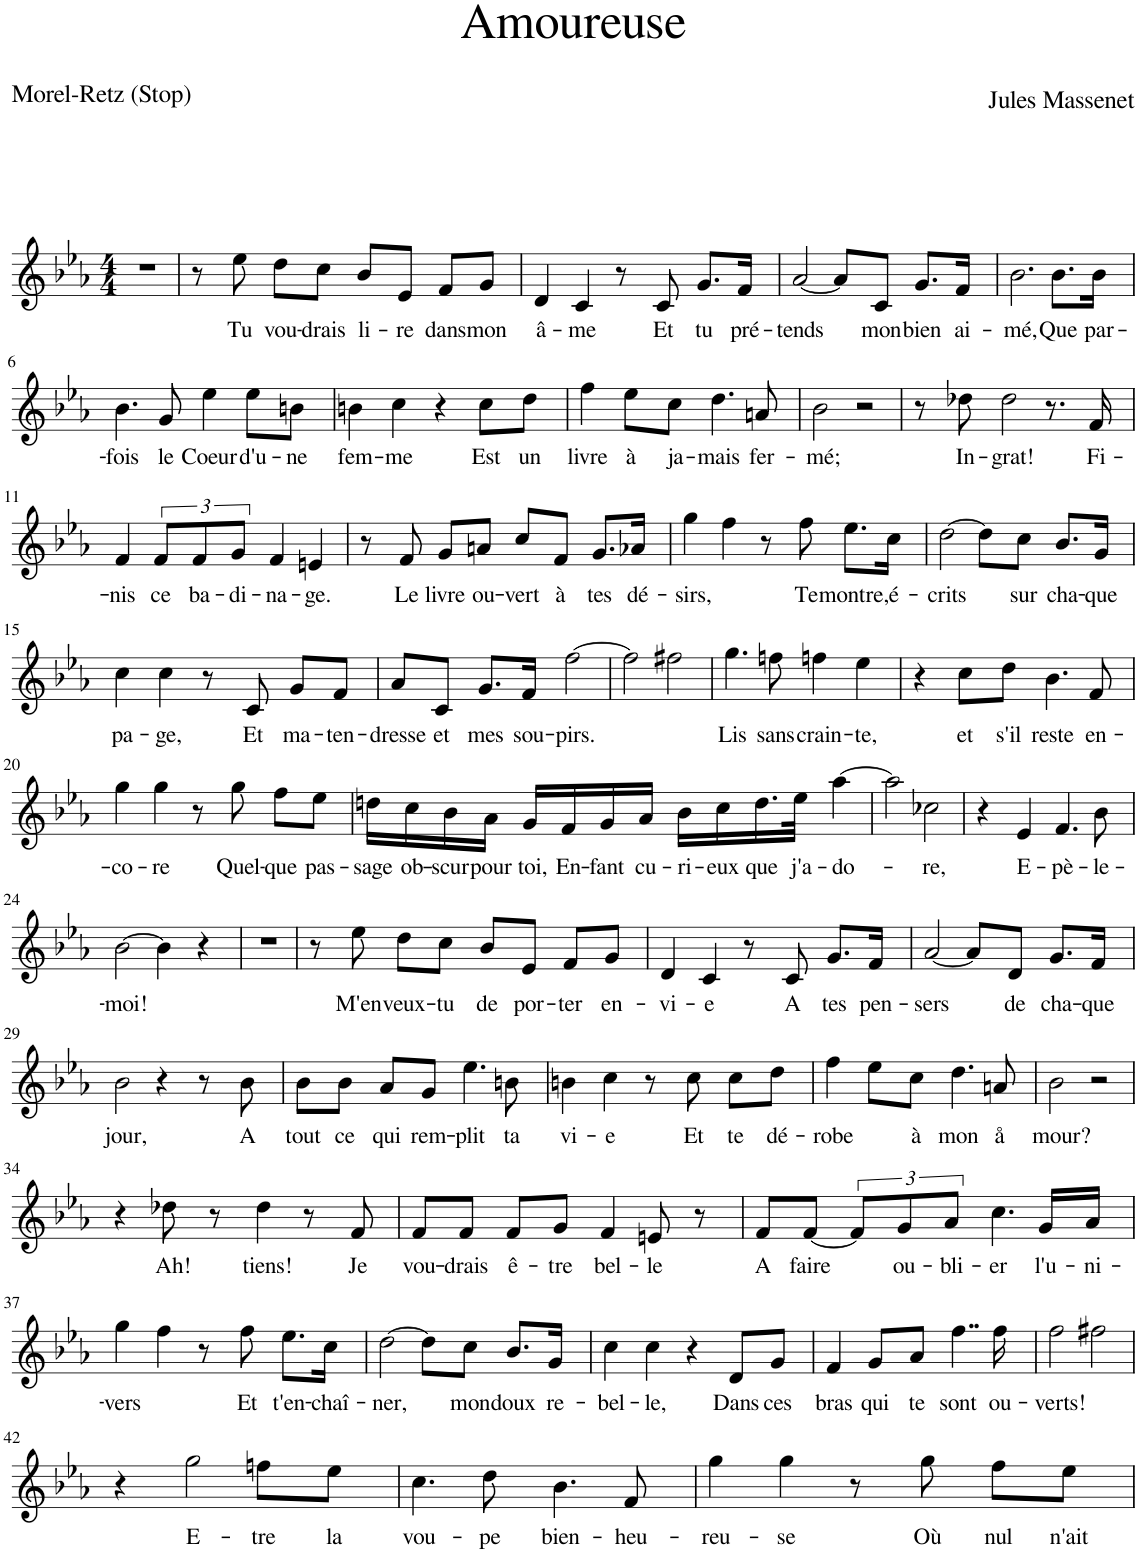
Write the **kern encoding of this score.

**kern	**text
*part1	*part1
*staff1	*staff1
*I"Piano	*
*I'Pno	*
*clefG2	*
*k[b-e-a-]	*
*M4/4	*
=1	=1
1r	.
=2	=2
8r	.
!	!LO:LY:b
8ee-\	Tu
!	!LO:LY:b
8dd\L	vou-
!	!LO:LY:b
8cc\J	-drais
!	!LO:LY:b
8b-/L	li-
!	!LO:LY:b
8e-/J	-re
!	!LO:LY:b
8f/L	dans
!	!LO:LY:b
8g/J	mon
=3	=3
!	!LO:LY:b
4d/	â-
!	!LO:LY:b
4c/	-me
8r	.
!	!LO:LY:b
8c/	Et
!	!LO:LY:b
8.g/L	tu
!	!LO:LY:b
16f/Jk	pré-
=4	=4
!	!LO:LY:b
[2a-/	-tends
8a-/L]	.
!	!LO:LY:b
8c/J	mon
!	!LO:LY:b
8.g/L	bien
!	!LO:LY:b
16f/Jk	ai-
=5	=5
!	!LO:LY:b
2.b-\	-mé,
!	!LO:LY:b
8.b-\L	Que
!	!LO:LY:b
16b-\Jk	par-
!!LO:LB:g=z
=6	=6
!	!LO:LY:b
4.b-\	-fois
!	!LO:LY:b
8g/	le
!	!LO:LY:b
4ee-\	Coeur
!	!LO:LY:b
8ee-\L	d'u-
!	!LO:LY:b
8bn\J	-ne
=7	=7
!	!LO:LY:b
4bn\	fem-
!	!LO:LY:b
4cc\	-me
4r	.
!	!LO:LY:b
8cc\L	Est
!	!LO:LY:b
8dd\J	un
=8	=8
!	!LO:LY:b
4ff\	livre
!	!LO:LY:b
8ee-\L	à
!	!LO:LY:b
8cc\J	ja-
!	!LO:LY:b
4.dd\	-mais
!	!LO:LY:b
8an/	fer-
=9	=9
!	!LO:LY:b
2b-\	-mé;
2r	.
=10	=10
8r	.
!	!LO:LY:b
8dd-X\	In-
!	!LO:LY:b
2dd-\	-grat!
8.r	.
!	!LO:LY:b
16f/	Fi-
!!LO:LB:g=z
=11	=11
!	!LO:LY:b
4f/	-nis
!	!LO:LY:b
12f/L	ce
!	!LO:LY:b
12f/	ba-
!	!LO:LY:b
12g/J	-di-
!	!LO:LY:b
4f/	-na-
!	!LO:LY:b
4en/	-ge.
=12	=12
8r	.
!	!LO:LY:b
8f/	Le
!	!LO:LY:b
8g/L	livre
!	!LO:LY:b
8an/J	ou-
!	!LO:LY:b
8cc/L	-vert
!	!LO:LY:b
8f/J	à
!	!LO:LY:b
8.g/L	tes
!	!LO:LY:b
16a-X/Jk	dé-
=13	=13
!	!LO:LY:b
4gg\	-sirs,
4ff\	.
8r	.
!	!LO:LY:b
8ff\	Te
!	!LO:LY:b
8.ee-\L	montre,
!	!LO:LY:b
16cc\Jk	é-
=14	=14
!	!LO:LY:b
[2dd\	-crits
8dd\L]	.
!	!LO:LY:b
8cc\J	sur
!	!LO:LY:b
8.b-/L	cha-
!	!LO:LY:b
16g/Jk	-que
!!LO:LB:g=z
=15	=15
!	!LO:LY:b
4cc\	pa-
!	!LO:LY:b
4cc\	-ge,
8r	.
!	!LO:LY:b
8c/	Et
!	!LO:LY:b
8g/L	ma-
!	!LO:LY:b
8f/J	-ten-
=16	=16
!	!LO:LY:b
8a-/L	-dresse
!	!LO:LY:b
8c/J	et
!	!LO:LY:b
8.g/L	mes
!	!LO:LY:b
16f/Jk	sou-
!	!LO:LY:b
[2ff\	-pirs.
=17	=17
2ff\]	.
2ff#X\	.
=18	=18
!	!LO:LY:b
4.gg\	Lis
!	!LO:LY:b
8ffn\	sans
!	!LO:LY:b
4ffn\	crain-
!	!LO:LY:b
4ee-\	-te,
=19	=19
4r	.
!	!LO:LY:b
8cc\L	et
!	!LO:LY:b
8dd\J	s'il
!	!LO:LY:b
4.b-\	reste
!	!LO:LY:b
8f/	en-
!!LO:LB:g=z
=20	=20
!	!LO:LY:b
4gg\	-co-
!	!LO:LY:b
4gg\	-re
8r	.
!	!LO:LY:b
8gg\	Quel-
!	!LO:LY:b
8ff\L	-que
!	!LO:LY:b
8ee-\J	pas-
=21	=21
!	!LO:LY:b
16ddn\LL	sage
!	!LO:LY:b
16cc\	ob-
!	!LO:LY:b
16b-\	-scur
!	!LO:LY:b
16a-\JJ	pour
!	!LO:LY:b
16g/LL	toi,
!	!LO:LY:b
16f/	En-
!	!LO:LY:b
16g/	-fant
!	!LO:LY:b
16a-/JJ	cu-
!	!LO:LY:b
16b-\LL	-ri-
!	!LO:LY:b
16cc\	-eux
!	!LO:LY:b
16.dd\	que
!	!LO:LY:b
32ee-\JJk	j'a-
!	!LO:LY:b
[4aa-\	-do-
=22	=22
2aa-\]	.
!	!LO:LY:b
2cc-X\	-re,
=23	=23
4r	.
!	!LO:LY:b
4e-/	E-
!	!LO:LY:b
4.f/	-pè-
!	!LO:LY:b
8b-\	-le-
!!LO:LB:g=z
=24	=24
!	!LO:LY:b
[2b-\	-moi!
4b-\]	.
4r	.
=25	=25
1r	.
=26	=26
8r	.
!	!LO:LY:b
8ee-\	M'en
!	!LO:LY:b
8dd\L	veux-
!	!LO:LY:b
8cc\J	-tu
!	!LO:LY:b
8b-/L	de
!	!LO:LY:b
8e-/J	por-
!	!LO:LY:b
8f/L	-ter
!	!LO:LY:b
8g/J	en-
=27	=27
!	!LO:LY:b
4d/	-vi-
!	!LO:LY:b
4c/	-e
8r	.
!	!LO:LY:b
8c/	A
!	!LO:LY:b
8.g/L	tes
!	!LO:LY:b
16f/Jk	pen-
=28	=28
!	!LO:LY:b
[2a-/	-sers
8a-/L]	.
!	!LO:LY:b
8d/J	de
!	!LO:LY:b
8.g/L	cha-
!	!LO:LY:b
16f/Jk	-que
!!LO:LB:g=z
=29	=29
!	!LO:LY:b
2b-\	jour,
4r	.
8r	.
!	!LO:LY:b
8b-\	A
=30	=30
!	!LO:LY:b
8b-\L	tout
!	!LO:LY:b
8b-\J	ce
!	!LO:LY:b
8a-/L	qui
!	!LO:LY:b
8g/J	rem-
!	!LO:LY:b
4.ee-\	-plit
!	!LO:LY:b
8bn\	ta
=31	=31
!	!LO:LY:b
4bn\	vi-
!	!LO:LY:b
4cc\	-e
8r	.
!	!LO:LY:b
8cc\	Et
!	!LO:LY:b
8cc\L	te
!	!LO:LY:b
8dd\J	dé-
=32	=32
!	!LO:LY:b
4ff\	-robe
8ee-\L	.
!	!LO:LY:b
8cc\J	à
!	!LO:LY:b
4.dd\	mon
!	!LO:LY:b
8an/	å
=33	=33
!	!LO:LY:b
2b-\	-mour?
2r	.
!!LO:LB:g=z
=34	=34
4r	.
!	!LO:LY:b
8dd-X\	Ah!
8r	.
!	!LO:LY:b
4dd-\	tiens!
8r	.
!	!LO:LY:b
8f/	Je
=35	=35
!	!LO:LY:b
8f/L	vou-
!	!LO:LY:b
8f/J	-drais
!	!LO:LY:b
8f/L	ê-
!	!LO:LY:b
8g/J	-tre
!	!LO:LY:b
4f/	bel-
!	!LO:LY:b
8en/	-le
8r	.
=36	=36
!	!LO:LY:b
8f/L	A
!	!LO:LY:b
[8f/J	faire
12f/L]	.
!	!LO:LY:b
12g/	ou-
!	!LO:LY:b
12a-/J	-bli-
!	!LO:LY:b
4.cc\	-er
!	!LO:LY:b
16g/LL	l'u-
!	!LO:LY:b
16a-/JJ	-ni-
!!LO:LB:g=z
=37	=37
!	!LO:LY:b
4gg\	-vers
4ff\	.
8r	.
!	!LO:LY:b
8ff\	Et
!	!LO:LY:b
8.ee-\L	t'en-
!	!LO:LY:b
16cc\Jk	-chaî-
=38	=38
!	!LO:LY:b
[2dd\	-ner,
8dd\L]	.
!	!LO:LY:b
8cc\J	mon
!	!LO:LY:b
8.b-/L	doux
!	!LO:LY:b
16g/Jk	re-
=39	=39
!	!LO:LY:b
4cc\	bel-
!	!LO:LY:b
4cc\	-le,
4r	.
!	!LO:LY:b
8d/L	Dans
!	!LO:LY:b
8g/J	ces
=40	=40
!	!LO:LY:b
4f/	bras
!	!LO:LY:b
8g/L	qui
!	!LO:LY:b
8a-/J	te
!	!LO:LY:b
4..ff\	sont
!	!LO:LY:b
16ff\	ou-
=41	=41
!	!LO:LY:b
2ff\	-verts!
2ff#X\	.
!!LO:LB:g=z
=42	=42
4r	.
!	!LO:LY:b
2gg\	E-
!	!LO:LY:b
8ffn\L	-tre
!	!LO:LY:b
8ee-\J	la
=43	=43
!	!LO:LY:b
4.cc\	vou-
!	!LO:LY:b
8dd\	-pe
!	!LO:LY:b
4.b-\	bien-
!	!LO:LY:b
8f/	-heu-
=44	=44
!	!LO:LY:b
4gg\	-reu-
!	!LO:LY:b
4gg\	-se
8r	.
!	!LO:LY:b
8gg\	Où
!	!LO:LY:b
8ff\L	nul
!	!LO:LY:b
8ee-\J	n'ait
=	=
*-	*-
